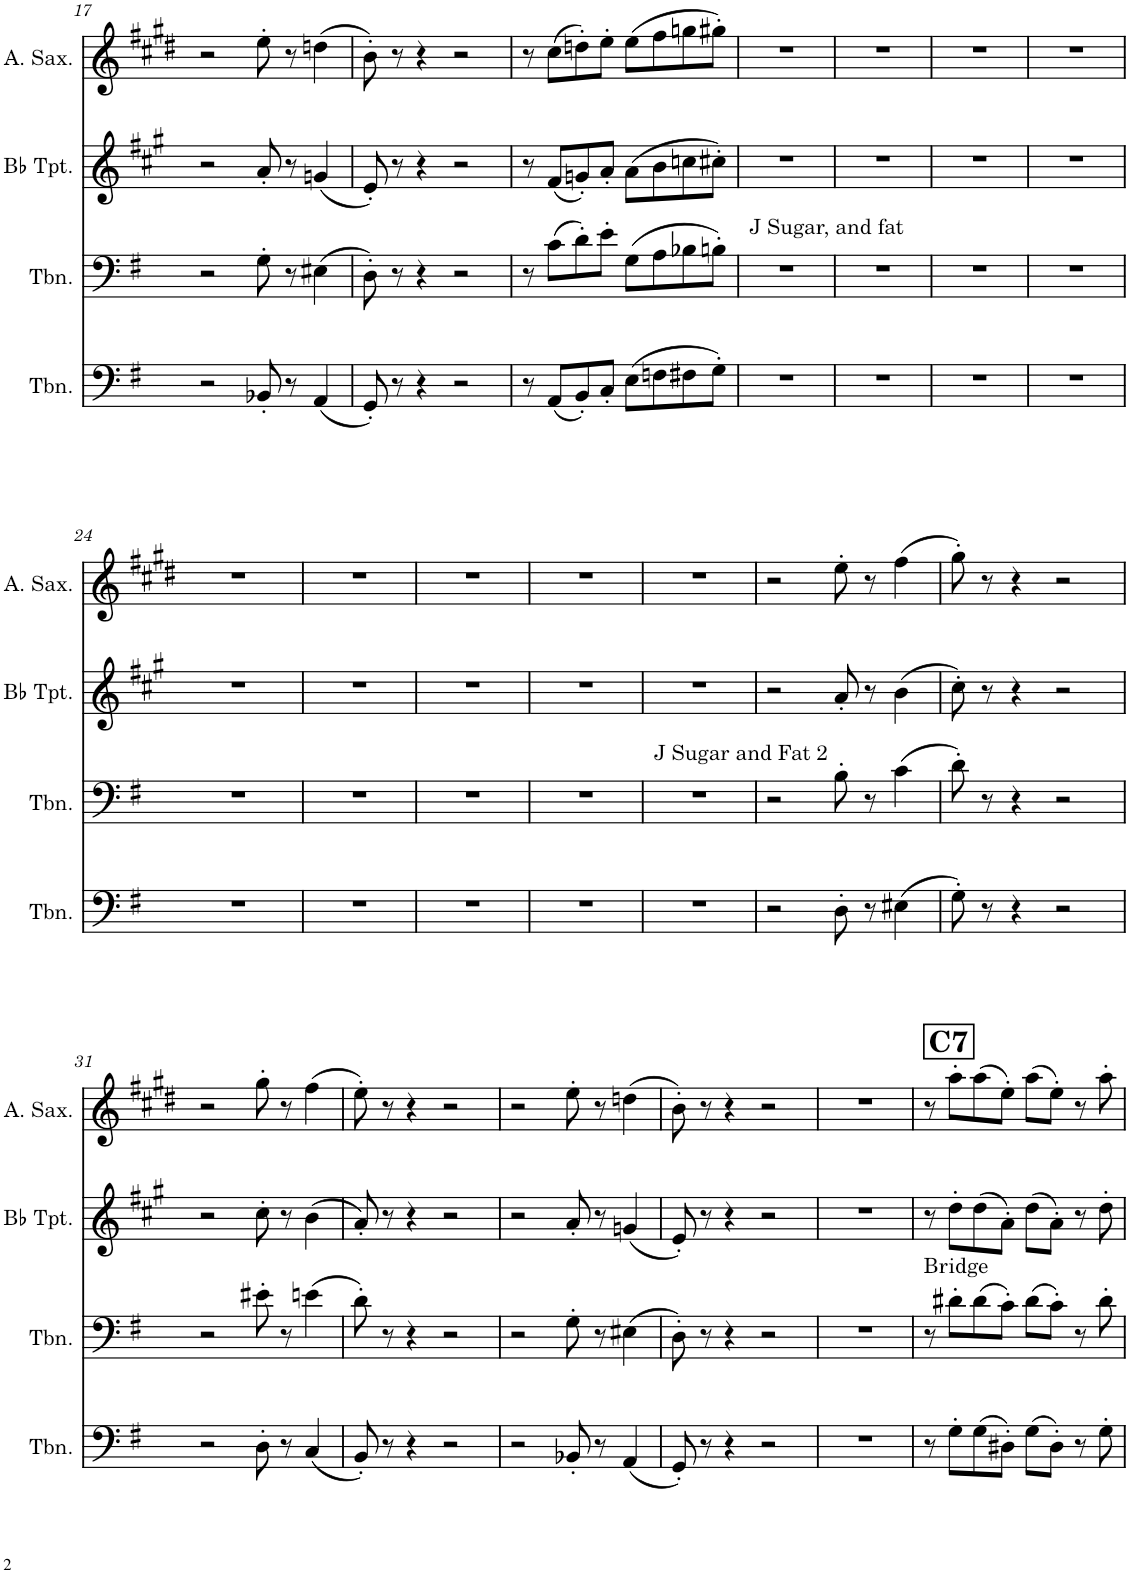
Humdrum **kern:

**kern	**kern	**kern	**kern
*part4	*part3	*part2	*part1
*staff4	*staff3	*staff2	*staff1
*I"Trombone	*I"Trombone	*I"Bb Trumpet	*I"Alto Saxophone
*I'Tbn.	*I'Tbn.	*I'Bb Tpt.	*I'A. Sax.
!!LO:PB:g=z
*clefF4	*clefF4	*clefG2	*clefG2
*	*	*Trd1c2	*Trd5c9
*k[f#]	*k[f#]	*k[f#c#g#]	*k[f#c#g#d#]
*M4/4	*M4/4	*M4/4	*M4/4
=17	=17	=17	=17
2r	2r	2r	2r
8BB-X'/	8G'\	8a'/	8ee'\
8r	8r	8r	8r
(4AA/	(4E#X\	(4gn/	(4ddn\
=18	=18	=18	=18
8GG'/)	8D'\)	8e'/)	8b'\)
8r	8r	8r	8r
4r	4r	4r	4r
2r	2r	2r	2r
=19	=19	=19	=19
8r	8r	8r	8r
(8AA/L	(8c\L	(8f#/L	(8cc#\L
8BB'/)	8d'\)	8gn'/)	8ddn'\)
8C'/J	8e'\J	8a'/J	8ee'\J
(8E\L	(8G\L	(8a\L	(8ee\L
8Fn\	8A\	8b\	8ff#\
8F#X\	8B-X\	8ccn\	8ggn\
8G'\J)	8Bn'\J)	8cc#X'\J)	8gg#X'\J)
=20	=20	=20	=20
!	!LO:TX:a:t=J Sugar, and fat	!	!
1r	1r	1r	1r
=21	=21	=21	=21
1r	1r	1r	1r
=22	=22	=22	=22
1r	1r	1r	1r
=23	=23	=23	=23
1r	1r	1r	1r
!!LO:LB:g=z
=24	=24	=24	=24
1r	1r	1r	1r
=25	=25	=25	=25
1r	1r	1r	1r
=26	=26	=26	=26
1r	1r	1r	1r
=27	=27	=27	=27
1r	1r	1r	1r
=28	=28	=28	=28
!	!LO:TX:a:t=J Sugar and Fat 2	!	!
1r	1r	1r	1r
=29	=29	=29	=29
2r	2r	2r	2r
8D'\	8B'\	8a'/	8ee'\
8r	8r	8r	8r
(4E#X\	(4c\	(4b\	(4ff#\
=30	=30	=30	=30
8G'\)	8d'\)	8cc#'\)	8gg#'\)
8r	8r	8r	8r
4r	4r	4r	4r
2r	2r	2r	2r
!!LO:LB:g=z
=31	=31	=31	=31
2r	2r	2r	2r
8D'\	8e#X'\	8cc#'\	8gg#'\
8r	8r	8r	8r
(4C/	(4en\	(4b\	(4ff#\
=32	=32	=32	=32
8BB'/)	8d'\)	8a'/)	8ee'\)
8r	8r	8r	8r
4r	4r	4r	4r
2r	2r	2r	2r
=33	=33	=33	=33
2r	2r	2r	2r
8BB-X'/	8G'\	8a'/	8ee'\
8r	8r	8r	8r
(4AA/	(4E#X\	(4gn/	(4ddn\
=34	=34	=34	=34
8GG'/)	8D'\)	8e'/)	8b'\)
8r	8r	8r	8r
4r	4r	4r	4r
2r	2r	2r	2r
=35	=35	=35	=35
1r	1r	1r	1r
!!LO:REH:place=s1:a:B:cj:fs=14:t=C7:qo=0.5
=36	=36	=36	=36
!	!LO:TX:a:t=Bridge	!	!
8r	8r	8r	8r
8G'\L	8d#X'\L	8dd'\L	8aa'\L
(8G\	(8d#\	(8dd\	(8aa\
8D#X'\J)	8c'\J)	8a'\J)	8ee'\J)
(8G\L	(8d#\L	(8dd\L	(8aa\L
8D#'\J)	8c'\J)	8a'\J)	8ee'\J)
8r	8r	8r	8r
8G'\	8d#'\	8dd'\	8aa'\
=	=	=	=
*-	*-	*-	*-
